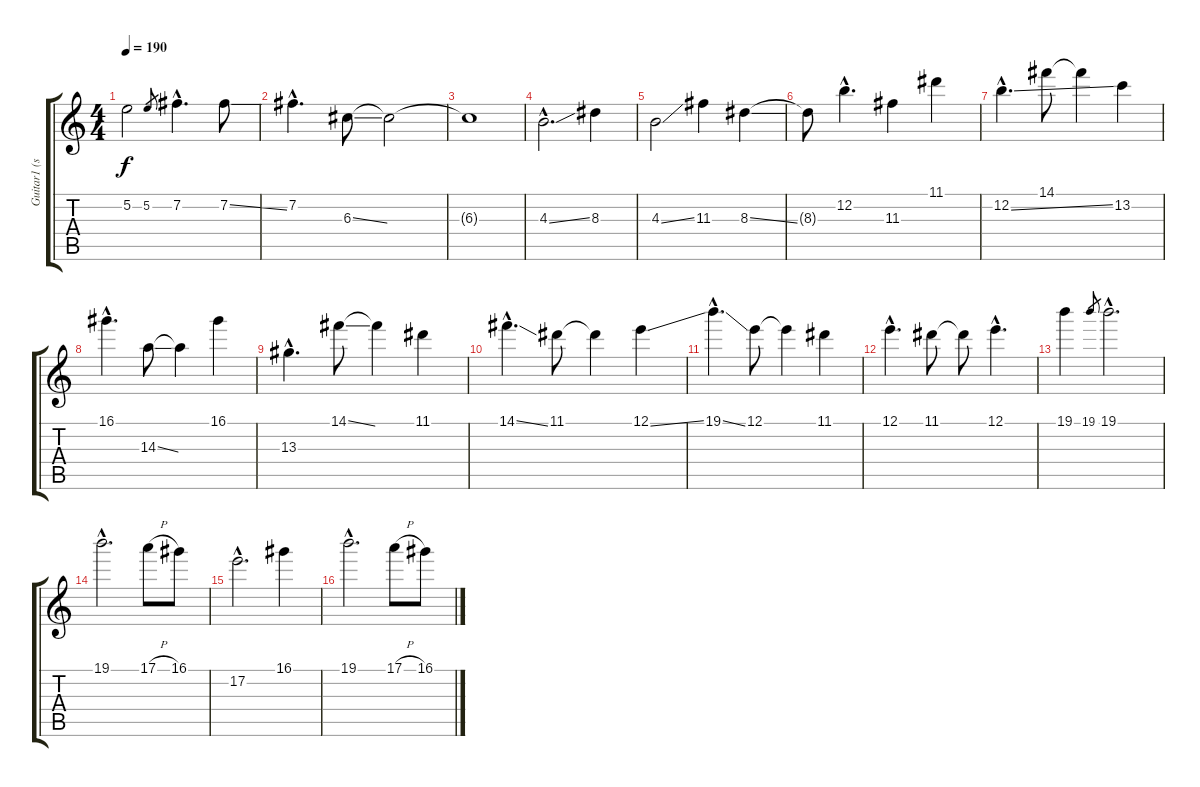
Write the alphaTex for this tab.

\track ("Guitar1 (solo)" "Guitar1 (s") {instrument electricguitarjazz}
\staff {score tabs}
\tuning (E4 B3 G3 D3 A2 E2) {hide}
\ts (4 4)
\tempo 190
\clef g2
\ks c
5.2.2{dy f} 5.2.8{gr} 7.2{hac}.4{d} 7.2{ss}.8 |
7.2{hac}.4{d} 6.3{ss}.8 6.3{t}.2 |
6.3{t}.1 |
4.3{ss hac}.2{d} 8.3.4 |
4.3{ss}.2 11.3.4 8.3{ss}.4 |
8.3{t}.8 12.2{hac}.4{d} 11.3.4 11.1.4 |
12.2{ss hac}.4{d} 14.1.8 14.1{t}.4 13.2.4 |
16.1{hac}.4{d} 14.3{ss}.8 14.3{t}.4 16.1.4 |
13.3{hac}.4{d} 14.1{ss}.8 14.1{t}.4 11.1.4 |
14.1{ss hac}.4{d} 11.1.8 11.1{t}.4 12.1{ss}.4 |
19.1{ss hac}.4{d} 12.1.8 12.1{t}.4 11.1.4 |
12.1{hac}.4{d} 11.1.8 11.1{t}.8 12.1{hac}.4{d} |
19.1.4 19.1.8{gr} 19.1{hac}.2{d} |
19.1{hac}.2{d} 17.1{h}.8 16.1.8 |
17.2{hac}.2{d} 16.1.4 |
19.1{hac}.2{d} 17.1{h}.8 16.1.8
